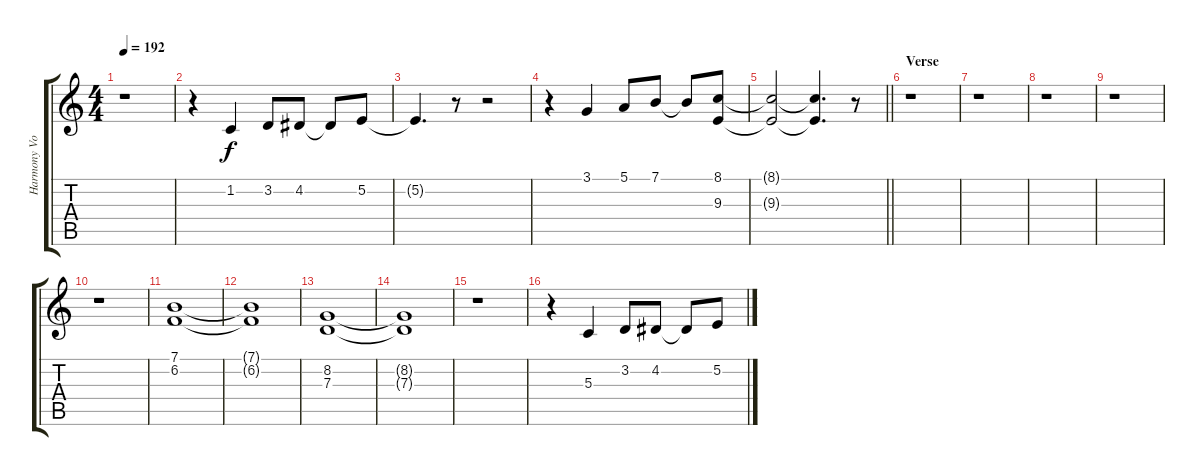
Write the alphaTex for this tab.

\track ("Harmony Vocal" "Harmony Vo") {instrument synthstrings1}
\staff {score tabs}
\tuning (E4 B3 G3 D3 A2 E2) {hide}
\ts (4 4)
\tempo 192
\clef g2
\ks c
r.1{dy f} |
r.4 1.2.4 3.2.8 4.2.8 4.2{t}.8 5.2.8 |
5.2{t}.4{d} r.8 r.2 |
r.4 3.1.4 5.1.8 7.1.8 7.1{t}.8 (8.1 9.3).8 |
\barLineRight lightlight
(8.1{t} 9.3{t}).2 (8.1{t} 9.3{t}).4{d} r.8 |
\section ("" "Verse")
r.1 |
r.1 |
r.1 |
r.1 |
r.1 |
(7.1 6.2).1 |
(7.1{t} 6.2{t}).1 |
(8.2 7.3).1 |
(8.2{t} 7.3{t}).1 |
r.1 |
r.4 5.3.4 3.2.8 4.2.8 4.2{t}.8 5.2.8
